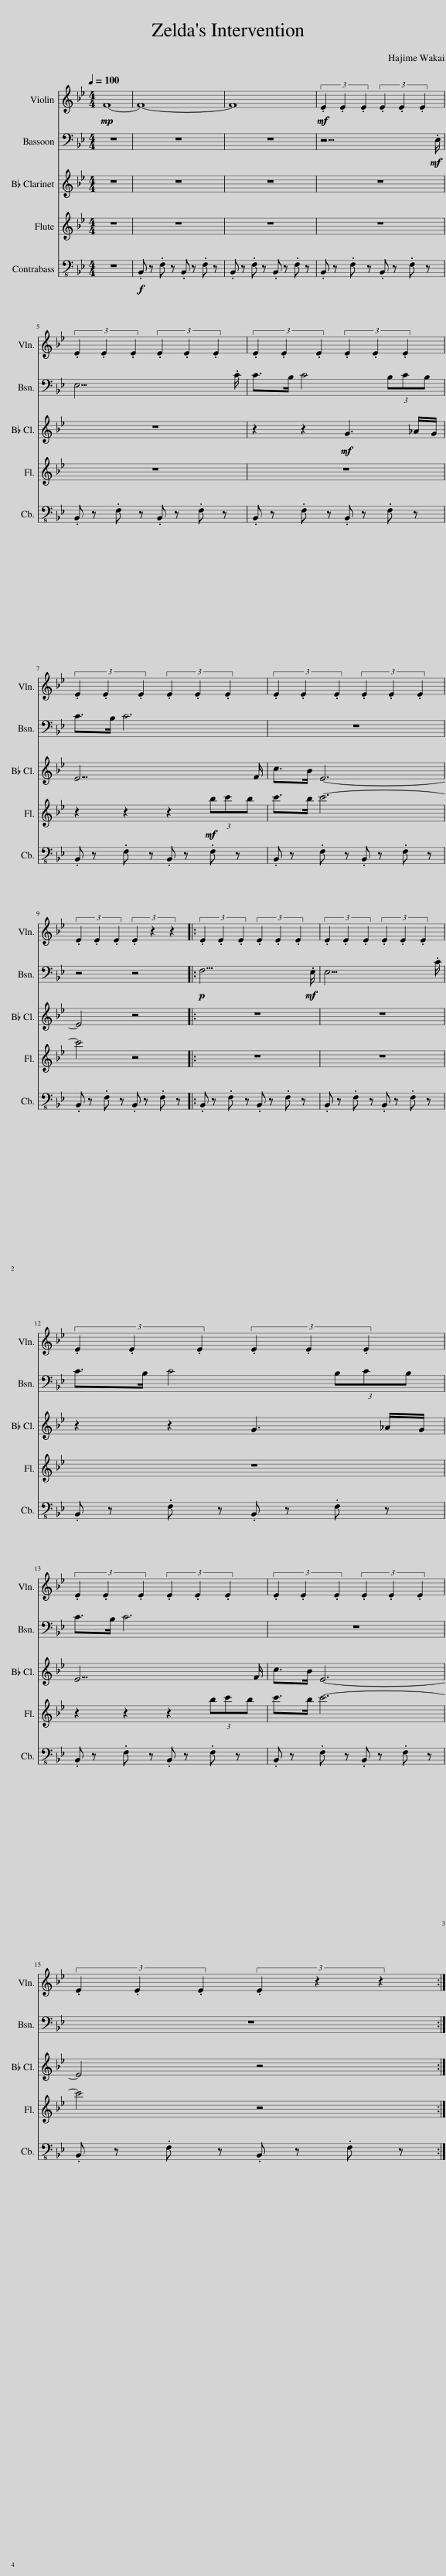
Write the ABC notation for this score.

X:1
%%score 1 2 3 4 5
L:1/8
Q:1/4=100
M:4/4
I:linebreak $
K:Bb
V:1 treble
V:2 bass
V:3 treble transpose=-2
V:4 treble
V:5 bass transpose=-12
V:1
!mp! F8- | F8- | F8 |!mf! (3.E2 .E2 .E2 (3.E2 .E2 .E2 |$ (3.E2 .E2 .E2 (3.E2 .E2 .E2 | %5
 (3.E2 .E2 .E2 (3.E2 .E2 .E2 |$ (3.E2 .E2 .E2 (3.E2 .E2 .E2 | (3.E2 .E2 .E2 (3.E2 .E2 .E2 |$ (3.E2 .E2 .E2 (3.E2 z2 z2 |: (3.E2 .E2 .E2 (3.E2 .E2 .E2 | %10
 (3.E2 .E2 .E2 (3.E2 .E2 .E2 |$ (3.E2 .E2 .E2 (3.E2 .E2 .E2 |$ (3.E2 .E2 .E2 (3.E2 .E2 .E2 | (3.E2 .E2 .E2 (3.E2 .E2 .E2 |$ (3.E2 .E2 .E2 (3.E2 z2 z2 :| %15
V:2
 z8 | z8 | z8 | z15/2!mf! .E,/ |$ E,15/2 .C/ | %5
 C>B, C4 (3B,CB, |$ C>B, C6 | z8 |$ z4 z4 |:!p! F,15/2!mf! .E,/ | %10
 E,15/2 .C/ |$ C>B, C4 (3B,CB, |$ C>B, C6 | z8 |$ z8 :| %15
V:3
 z8 | z8 | z8 | z8 |$ z8 | %5
 z2 z2!mf! A3 B/A/ |$ F15/2 G/ | d>c F6- |$ F4 z4 |: z8 | %10
 z8 |$ z2 z2 A3 B/A/ |$ F15/2 G/ | d>c F6- |$ F4 z4 :| %15
V:4
 z8 | z8 | z8 | z8 |$ z8 | %5
 z8 |$ z2 z2 z2!mf! (3bc'b | c'>b c'6- |$ c'4 z4 |: z8 | %10
 z8 |$ z8 |$ z2 z2 z2 (3bc'b | c'>b c'6- |$ c'4 z4 :| %15
V:5
 z8 |!f! .B,, z .F, z .B,, z .F, z | .B,, z .F, z .B,, z .F, z | .B,, z .F, z .B,, z .F, z |$ .B,, z .F, z .B,, z .F, z | %5
 .B,, z .F, z .B,, z .F, z |$ .B,, z .F, z .B,, z .F, z | .B,, z .F, z .B,, z .F, z |$ .B,, z .F, z .B,, z .F, z |: .B,, z .F, z .B,, z .F, z | %10
 .B,, z .F, z .B,, z .F, z |$ .B,, z .F, z .B,, z .F, z |$ .B,, z .F, z .B,, z .F, z | .B,, z .F, z .B,, z .F, z |$ .B,, z .F, z .B,, z .F, z :| %15
